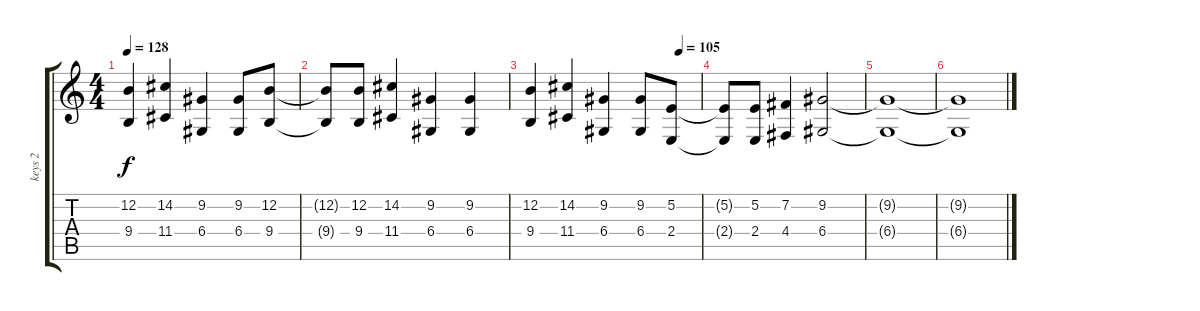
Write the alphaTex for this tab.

\track ("keys 2" "keys 2") {instrument stringensemble1}
\staff {score tabs}
\tuning (E4 B3 G3 D3 A2 E2) {hide}
\ts (4 4)
\tempo 128
\clef g2
\ks c
(12.2 9.4).4{dy f} (14.2 11.4).4 (9.2 6.4).4 (9.2 6.4).8 (12.2 9.4).8 |
(12.2{t} 9.4{t}).8 (12.2 9.4).8 (14.2 11.4).4 (9.2 6.4).4 (9.2 6.4).4 |
\tempo (105 0.875)
(12.2 9.4).4 (14.2 11.4).4 (9.2 6.4).4 (9.2 6.4).8 (5.2 2.4).8 |
(5.2{t} 2.4{t}).8 (5.2 2.4).8 (7.2 4.4).4 (9.2 6.4).2{volume 0} |
(9.2{t} 6.4{t}).1 |
(9.2{t} 6.4{t}).1
